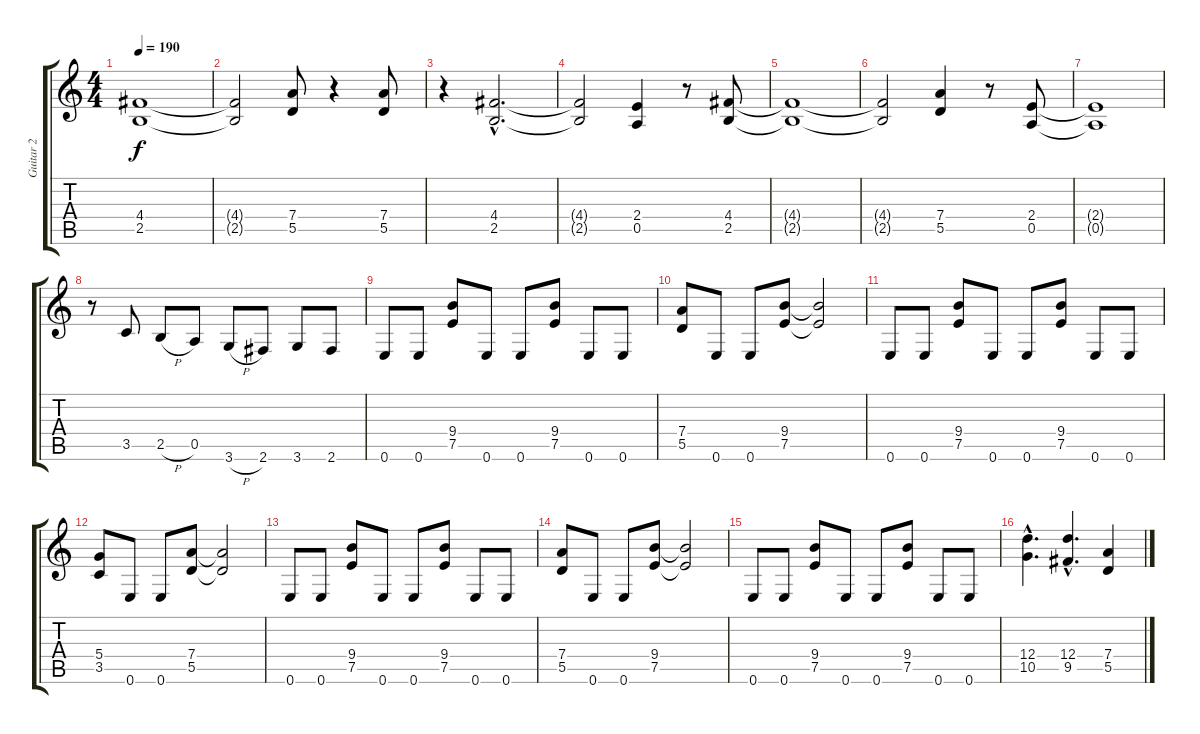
\track ("Guitar 2" "Guitar 2") {instrument overdrivenguitar}
\staff {score tabs}
\tuning (E4 B3 G3 D3 A2 E2) {hide}
\ts (4 4)
\tempo 190
\clef g2
\ks c
(4.4 2.5).1{dy f} |
(4.4{t} 2.5{t}).2 (7.4 5.5).8 r.4 (7.4 5.5).8 |
r.4 (4.4{hac} 2.5{hac}).2{d} |
(4.4{t} 2.5{t}).2 (2.4 0.5).4 r.8 (4.4 2.5).8 |
(4.4{t} 2.5{t}).1 |
(4.4{t} 2.5{t}).2 (7.4 5.5).4 r.8 (2.4 0.5).8 |
(2.4{t} 0.5{t}).1 |
r.8 3.5.8 2.5{h}.8 0.5.8 3.6{h}.8 2.6.8 3.6.8 2.6.8 |
0.6.8 0.6.8 (9.4 7.5).8 0.6.8 0.6.8 (9.4 7.5).8 0.6.8 0.6.8 |
(7.4 5.5).8 0.6.8 0.6.8 (9.4 7.5).8 (9.4{t} 7.5{t}).2 |
0.6.8 0.6.8 (9.4 7.5).8 0.6.8 0.6.8 (9.4 7.5).8 0.6.8 0.6.8 |
(5.4 3.5).8 0.6.8 0.6.8 (7.4 5.5).8 (7.4{t} 5.5{t}).2 |
0.6.8 0.6.8 (9.4 7.5).8 0.6.8 0.6.8 (9.4 7.5).8 0.6.8 0.6.8 |
(7.4 5.5).8 0.6.8 0.6.8 (9.4 7.5).8 (9.4{t} 7.5{t}).2 |
0.6.8 0.6.8 (9.4 7.5).8 0.6.8 0.6.8 (9.4 7.5).8 0.6.8 0.6.8 |
(12.4{hac} 10.5{hac}).4{d} (12.4{hac} 9.5{hac}).4{d} (7.4 5.5).4
